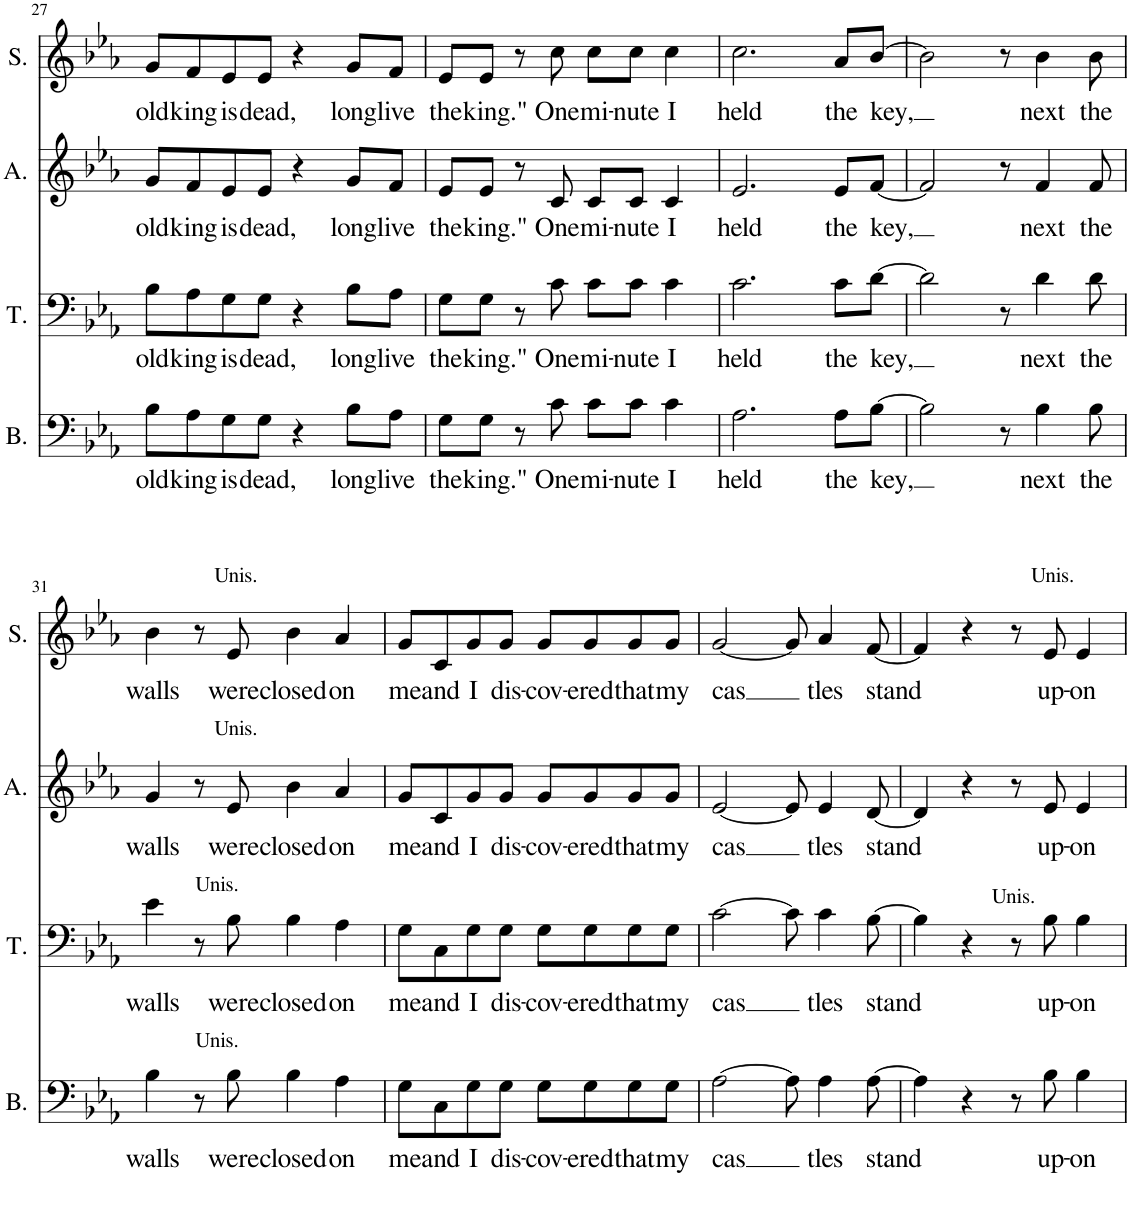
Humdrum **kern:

**kern	**text	**kern	**text	**kern	**text	**kern	**text
*part4	*part4	*part3	*part3	*part2	*part2	*part1	*part1
*staff4	*staff4	*staff3	*staff3	*staff2	*staff2	*staff1	*staff1
*I"Bas	*	*I"Tenor	*	*I"Alt	*	*I"Sopraan	*
*I'B.	*	*I'T.	*	*I'A.	*	*I'S.	*
!!LO:PB:g=z
*clefF4	*	*clefF4	*	*clefG2	*	*clefG2	*
*k[b-e-a-]	*	*k[b-e-a-]	*	*k[b-e-a-]	*	*k[b-e-a-]	*
*M4/4	*	*M4/4	*	*M4/4	*	*M4/4	*
=27	=27	=27	=27	=27	=27	=27	=27
!	!LO:LY:b	!	!LO:LY:b	!	!LO:LY:b	!	!LO:LY:b
8B-\L	old	8B-\L	old	8g/L	old	8g/L	old
!	!LO:LY:b	!	!LO:LY:b	!	!LO:LY:b	!	!LO:LY:b
8A-\	king	8A-\	king	8f/	king	8f/	king
!	!LO:LY:b	!	!LO:LY:b	!	!LO:LY:b	!	!LO:LY:b
8G\	is	8G\	is	8e-/	is	8e-/	is
!	!LO:LY:b	!	!LO:LY:b	!	!LO:LY:b	!	!LO:LY:b
8G\J	dead,	8G\J	dead,	8e-/J	dead,	8e-/J	dead,
4r	.	4r	.	4r	.	4r	.
!	!LO:LY:b	!	!LO:LY:b	!	!LO:LY:b	!	!LO:LY:b
8B-\L	long	8B-\L	long	8g/L	long	8g/L	long
!	!LO:LY:b	!	!LO:LY:b	!	!LO:LY:b	!	!LO:LY:b
8A-\J	live	8A-\J	live	8f/J	live	8f/J	live
=28	=28	=28	=28	=28	=28	=28	=28
!	!LO:LY:b	!	!LO:LY:b	!	!LO:LY:b	!	!LO:LY:b
8G\L	the	8G\L	the	8e-/L	the	8e-/L	the
!	!LO:LY:b	!	!LO:LY:b	!	!LO:LY:b	!	!LO:LY:b
8G\J	king."	8G\J	king."	8e-/J	king."	8e-/J	king."
8r	.	8r	.	8r	.	8r	.
!	!LO:LY:b	!	!LO:LY:b	!	!LO:LY:b	!	!LO:LY:b
8c\	One	8c\	One	8c/	One	8cc\	One
!	!LO:LY:b	!	!LO:LY:b	!	!LO:LY:b	!	!LO:LY:b
8c\L	mi-	8c\L	mi-	8c/L	mi-	8cc\L	mi-
!	!LO:LY:b	!	!LO:LY:b	!	!LO:LY:b	!	!LO:LY:b
8c\J	-nute	8c\J	-nute	8c/J	-nute	8cc\J	-nute
!	!LO:LY:b	!	!LO:LY:b	!	!LO:LY:b	!	!LO:LY:b
4c\	I	4c\	I	4c/	I	4cc\	I
=29	=29	=29	=29	=29	=29	=29	=29
!	!LO:LY:b	!	!LO:LY:b	!	!LO:LY:b	!	!LO:LY:b
2.A-\	held	2.c\	held	2.e-/	held	2.cc\	held
!	!LO:LY:b	!	!LO:LY:b	!	!LO:LY:b	!	!LO:LY:b
8A-\L	the	8c\L	the	8e-/L	the	8a-/L	the
!	!LO:LY:b	!	!LO:LY:b	!	!LO:LY:b	!	!LO:LY:b
[8B-\J	key,	[8d\J	key,	[8f/J	key,	[8b-/J	key,
=30	=30	=30	=30	=30	=30	=30	=30
2B-\]	.	2d\]	.	2f/]	.	2b-\]	.
8r	.	8r	.	8r	.	8r	.
!	!LO:LY:b	!	!LO:LY:b	!	!LO:LY:b	!	!LO:LY:b
4B-\	next	4d\	next	4f/	next	4b-\	next
!	!LO:LY:b	!	!LO:LY:b	!	!LO:LY:b	!	!LO:LY:b
8B-\	the	8d\	the	8f/	the	8b-\	the
!!LO:LB:g=z
=31	=31	=31	=31	=31	=31	=31	=31
!	!LO:LY:b	!	!LO:LY:b	!	!LO:LY:b	!	!LO:LY:b
4B-\	walls	4e-\	walls	4g/	walls	4b-\	walls
8r	.	8r	.	8r	.	8r	.
!	!	!	!	!	!	!LO:TX:a:t=Unis.	!
!	!	!	!	!LO:TX:a:t=Unis.	!	!	!
!	!	!LO:TX:a:t=Unis.	!	!	!	!	!
!LO:TX:a:t=Unis.	!	!	!	!	!	!	!
!	!LO:LY:b	!	!LO:LY:b	!	!LO:LY:b	!	!LO:LY:b
8B-\	were	8B-\	were	8e-/	were	8e-/	were
!	!LO:LY:b	!	!LO:LY:b	!	!LO:LY:b	!	!LO:LY:b
4B-\	closed	4B-\	closed	4b-\	closed	4b-\	closed
!	!LO:LY:b	!	!LO:LY:b	!	!LO:LY:b	!	!LO:LY:b
4A-\	on	4A-\	on	4a-/	on	4a-/	on
=32	=32	=32	=32	=32	=32	=32	=32
!	!LO:LY:b	!	!LO:LY:b	!	!LO:LY:b	!	!LO:LY:b
8G\L	me	8G\L	me	8g/L	me	8g/L	me
!	!LO:LY:b	!	!LO:LY:b	!	!LO:LY:b	!	!LO:LY:b
8C\	and	8C\	and	8c/	and	8c/	and
!	!LO:LY:b	!	!LO:LY:b	!	!LO:LY:b	!	!LO:LY:b
8G\	I	8G\	I	8g/	I	8g/	I
!	!LO:LY:b	!	!LO:LY:b	!	!LO:LY:b	!	!LO:LY:b
8G\J	dis-	8G\J	dis-	8g/J	dis-	8g/J	dis-
!	!LO:LY:b	!	!LO:LY:b	!	!LO:LY:b	!	!LO:LY:b
8G\L	-cov-	8G\L	-cov-	8g/L	-cov-	8g/L	-cov-
!	!LO:LY:b	!	!LO:LY:b	!	!LO:LY:b	!	!LO:LY:b
8G\	-ered	8G\	-ered	8g/	-ered	8g/	-ered
!	!LO:LY:b	!	!LO:LY:b	!	!LO:LY:b	!	!LO:LY:b
8G\	that	8G\	that	8g/	that	8g/	that
!	!LO:LY:b	!	!LO:LY:b	!	!LO:LY:b	!	!LO:LY:b
8G\J	my	8G\J	my	8g/J	my	8g/J	my
=33	=33	=33	=33	=33	=33	=33	=33
!	!LO:LY:b	!	!LO:LY:b	!	!LO:LY:b	!	!LO:LY:b
[2A-\	cas	[2c\	cas	[2e-/	cas	[2g/	cas
8A-\]	.	8c\]	.	8e-/]	.	8g/]	.
!	!LO:LY:b	!	!LO:LY:b	!	!LO:LY:b	!	!LO:LY:b
4A-\	tles	4c\	tles	4e-/	tles	4a-/	tles
!	!LO:LY:b	!	!LO:LY:b	!	!LO:LY:b	!	!LO:LY:b
[8A-\	stand	[8B-\	stand	[8d/	stand	[8f/	stand
=34	=34	=34	=34	=34	=34	=34	=34
4A-\]	.	4B-\]	.	4d/]	.	4f/]	.
4r	.	4r	.	4r	.	4r	.
8r	.	8r	.	8r	.	8r	.
!	!	!	!	!	!	!LO:TX:a:t=Unis.	!
!	!	!LO:TX:a:t=Unis.	!	!	!	!	!
!	!LO:LY:b	!	!LO:LY:b	!	!LO:LY:b	!	!LO:LY:b
8B-\	up-	8B-\	up-	8e-/	up-	8e-/	up-
!	!LO:LY:b	!	!LO:LY:b	!	!LO:LY:b	!	!LO:LY:b
4B-\	-on	4B-\	-on	4e-/	-on	4e-/	-on
=	=	=	=	=	=	=	=
*-	*-	*-	*-	*-	*-	*-	*-
